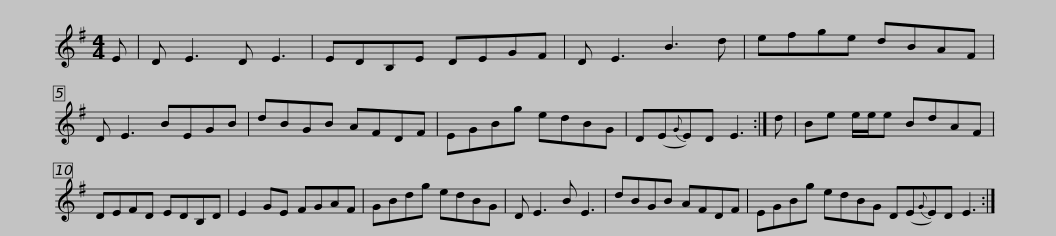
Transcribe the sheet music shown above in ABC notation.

X:1
L:1/8
M:4/4
I:linebreak $
K:Emin
V:1 treble
V:1
 E | D E3 D E3 | EDB,E DEGF | D E3 B3 d | efge dBAF | %5
 D E3 BEGB | dBGB AFDF |$ EGBg edBG | D(E{G}E)D E3 :| d | %10
 Be e/e/e BdAF | DEFD EDB,D | E2 GE FGAF |$ GBdg edBG | D E3 B E3 | %15
 dBGB AFDF | EGBg edBG D(E{G}E)D E3 :| %17
